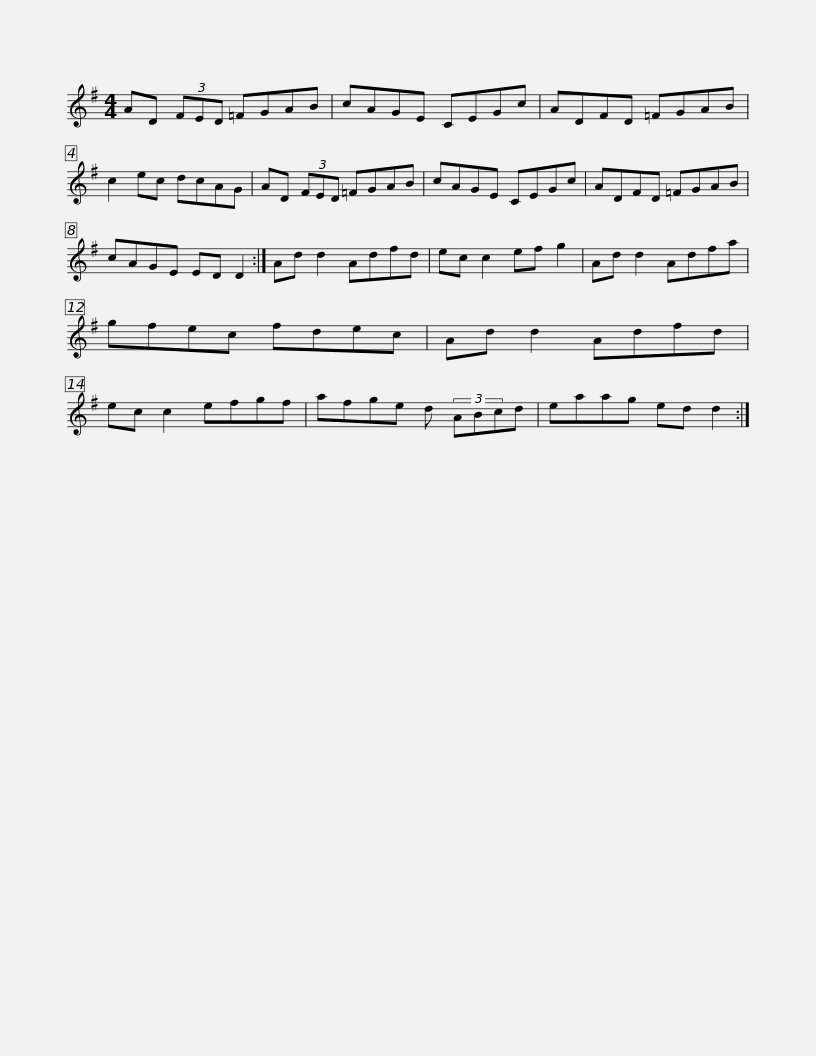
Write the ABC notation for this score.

X:1
L:1/8
M:4/4
I:linebreak $
K:G
V:1 treble
V:1
 AD (3FED =FGAB | cAGE CEGc | ADFD =FGAB | c2 ec dcAG | AD (3FED =FGAB |$ %5
 cAGE CEGc | ADFD =FGAB | cAGE ED D2 :| Ad d2 Adfd | ec c2 ef g2 | %10
 Ad d2 Adfa |$ gfec fdec | Ad d2 Adfd | ec c2 efgf | afge d (3ABcd | %15
 eaag ed d2 :| %16
